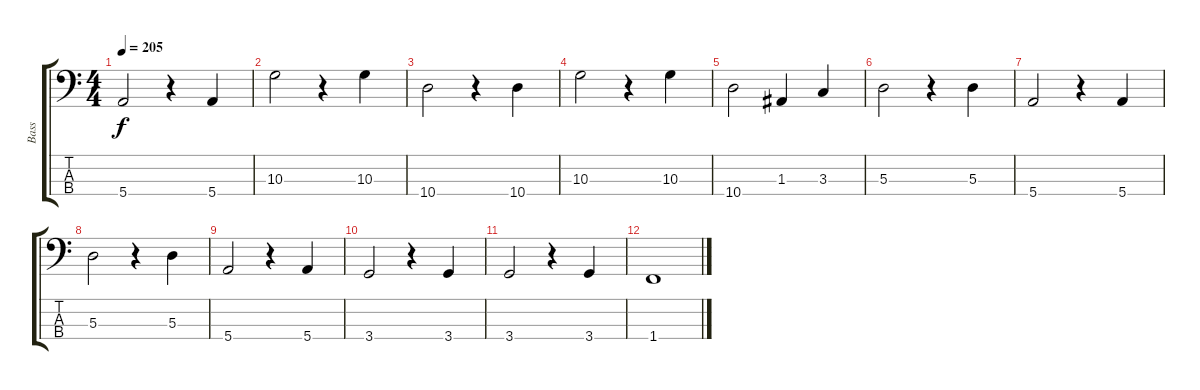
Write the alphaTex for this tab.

\track ("Bass" "Bass") {instrument electricbassfinger}
\staff {score tabs}
\tuning (G2 D2 A1 E1) {hide}
\ts (4 4)
\tempo 205
\clef f4
\ks c
5.4.2{dy f} r.4 5.4.4 |
10.3.2 r.4 10.3.4 |
10.4.2 r.4 10.4.4 |
10.3.2 r.4 10.3.4 |
10.4.2 1.3.4 3.3.4 |
5.3.2 r.4 5.3.4 |
5.4.2 r.4 5.4.4 |
5.3.2 r.4 5.3.4 |
5.4.2 r.4 5.4.4 |
3.4.2 r.4 3.4.4 |
3.4.2 r.4 3.4.4 |
1.4.1
